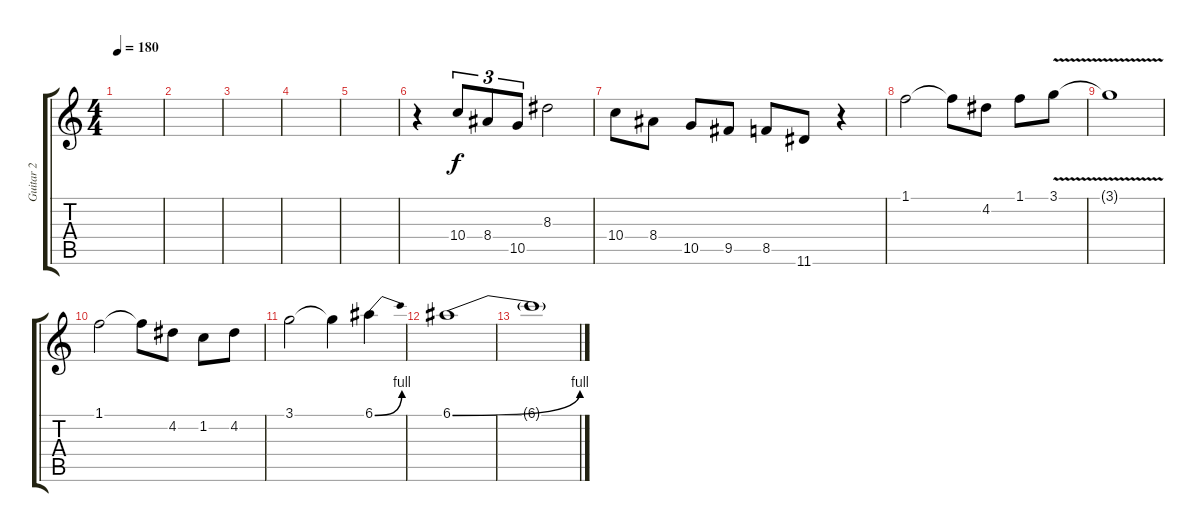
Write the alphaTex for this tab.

\track ("Guitar 2" "Guitar 2") {instrument overdrivenguitar}
\staff {score tabs}
\tuning (E4 B3 G3 D3 A2 E2) {hide}
\ts (4 4)
\tempo 180
\clef g2
\ks c
|
|
|
|
|
r.4 10.4.8{tu (3 2)} 8.4.8{tu (3 2)} 10.5.8{tu (3 2)} 8.3.2 |
10.4.8 8.4.8 10.5.8 9.5.8 8.5.8 11.6.8 r.4 |
1.1.2 1.1{t}.8 4.2.8 1.1.8 3.1{v}.8 |
3.1{v t}.1 |
1.1.2 1.1{t}.8 4.2.8 1.2.8 4.2.8 |
3.1.2 3.1{t}.4 6.1{be (bend 0 0 60 4)}.4 |
6.1{be (bend 0 0 60 4)}.1 |
6.1{t}.1
